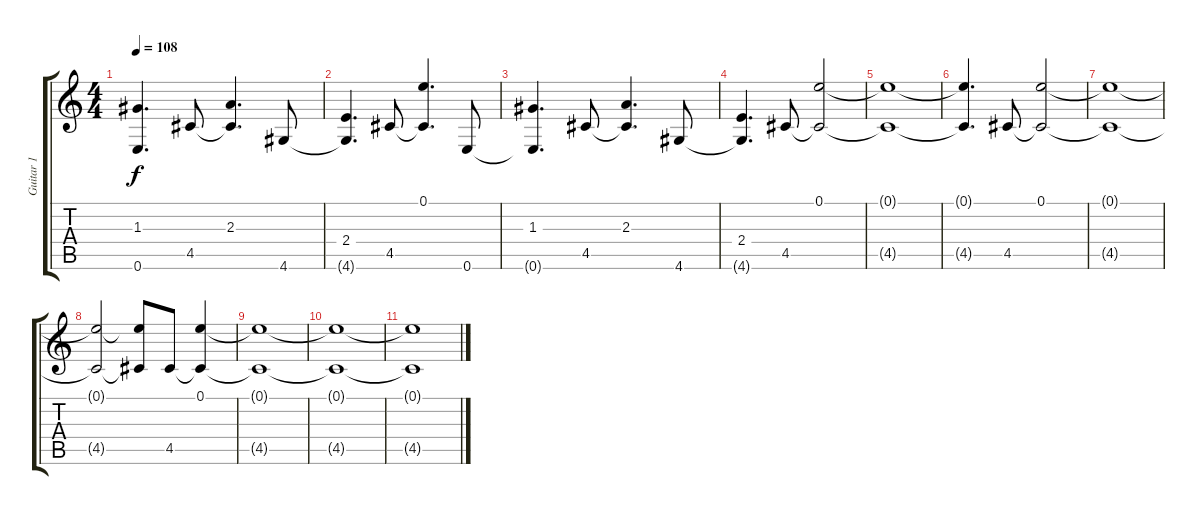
\track ("Guitar 1" "Guitar 1") {instrument acousticguitarsteel}
\staff {score tabs}
\tuning (E4 B3 G3 D3 A2 E2) {hide}
\ts (4 4)
\tempo 108
\clef g2
\ks c
(1.3 0.6{t}).4{d dy f} 4.5.8 (2.3 4.5{t}).4{d} 4.6.8 |
(2.4 4.6{t}).4{d} 4.5.8 (0.1 4.5{t}).4{d} 0.6.8 |
(1.3 0.6{t}).4{d} 4.5.8 (2.3 4.5{t}).4{d} 4.6.8 |
(2.4 4.6{t}).4{d} 4.5.8 (0.1 4.5{t}).2 |
(0.1{t} 4.5{t}).1 |
(0.1{t} 4.5{t}).4{d} 4.5.8 (0.1 4.5{t}).2 |
(0.1{t} 4.5{t}).1 |
(0.1{t} 4.5{t}).2 (0.1{t} 4.5{t}).8 4.5.8 (0.1 4.5{t}).4 |
(0.1{t} 4.5{t}).1 |
(0.1{t} 4.5{t}).1 |
(0.1{t} 4.5{t}).1
